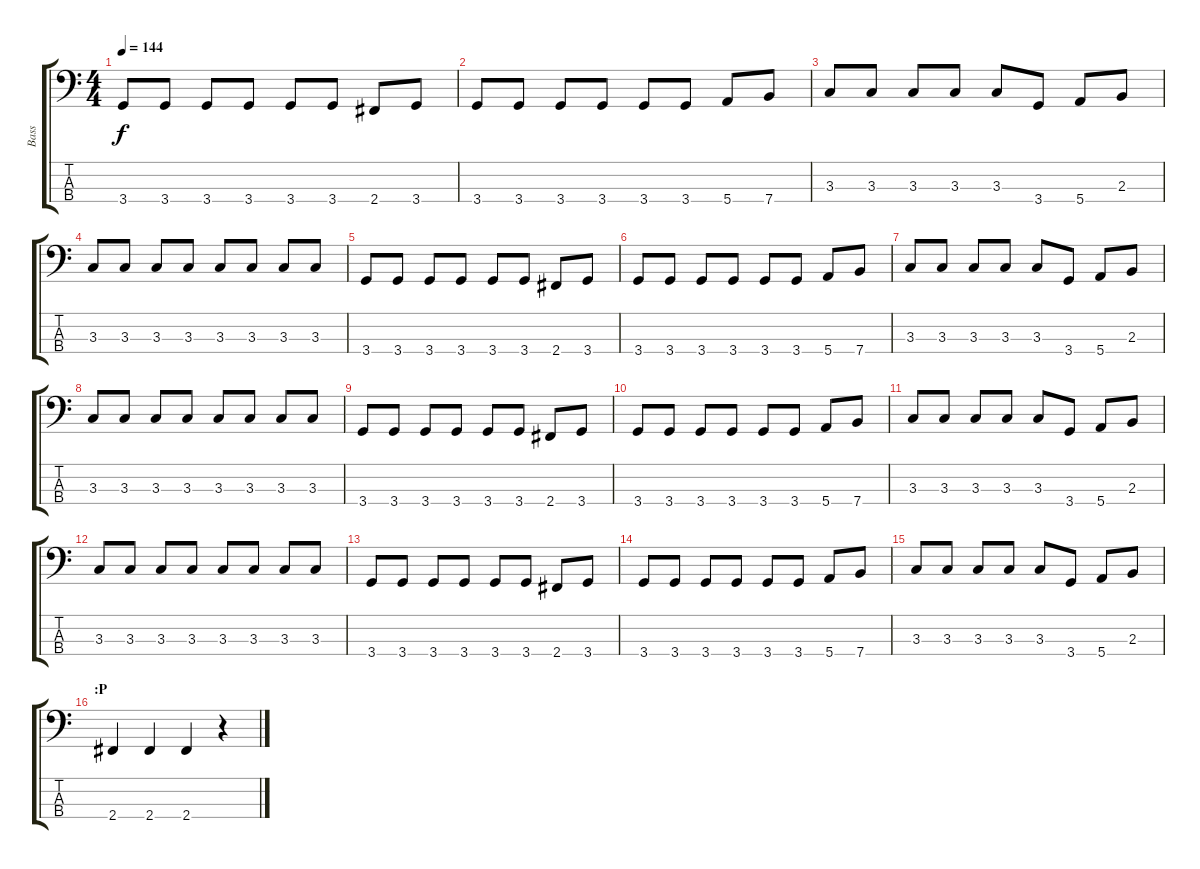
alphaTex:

\track ("Bass" "Bass") {instrument electricbassfinger}
\staff {score tabs}
\tuning (G2 D2 A1 E1) {hide}
\ts (4 4)
\tempo 144
\clef f4
\ks c
3.4.8{dy f} 3.4.8 3.4.8 3.4.8 3.4.8 3.4.8 2.4.8 3.4.8 |
3.4.8 3.4.8 3.4.8 3.4.8 3.4.8 3.4.8 5.4.8 7.4.8 |
3.3.8 3.3.8 3.3.8 3.3.8 3.3.8 3.4.8 5.4.8 2.3.8 |
3.3.8 3.3.8 3.3.8 3.3.8 3.3.8 3.3.8 3.3.8 3.3.8 |
3.4.8 3.4.8 3.4.8 3.4.8 3.4.8 3.4.8 2.4.8 3.4.8 |
3.4.8 3.4.8 3.4.8 3.4.8 3.4.8 3.4.8 5.4.8 7.4.8 |
3.3.8 3.3.8 3.3.8 3.3.8 3.3.8 3.4.8 5.4.8 2.3.8 |
3.3.8 3.3.8 3.3.8 3.3.8 3.3.8 3.3.8 3.3.8 3.3.8 |
3.4.8 3.4.8 3.4.8 3.4.8 3.4.8 3.4.8 2.4.8 3.4.8 |
3.4.8 3.4.8 3.4.8 3.4.8 3.4.8 3.4.8 5.4.8 7.4.8 |
3.3.8 3.3.8 3.3.8 3.3.8 3.3.8 3.4.8 5.4.8 2.3.8 |
3.3.8 3.3.8 3.3.8 3.3.8 3.3.8 3.3.8 3.3.8 3.3.8 |
3.4.8 3.4.8 3.4.8 3.4.8 3.4.8 3.4.8 2.4.8 3.4.8 |
3.4.8 3.4.8 3.4.8 3.4.8 3.4.8 3.4.8 5.4.8 7.4.8 |
3.3.8 3.3.8 3.3.8 3.3.8 3.3.8 3.4.8 5.4.8 2.3.8 |
\section ("" ":P")
2.4.4 2.4.4 2.4.4 r.4
